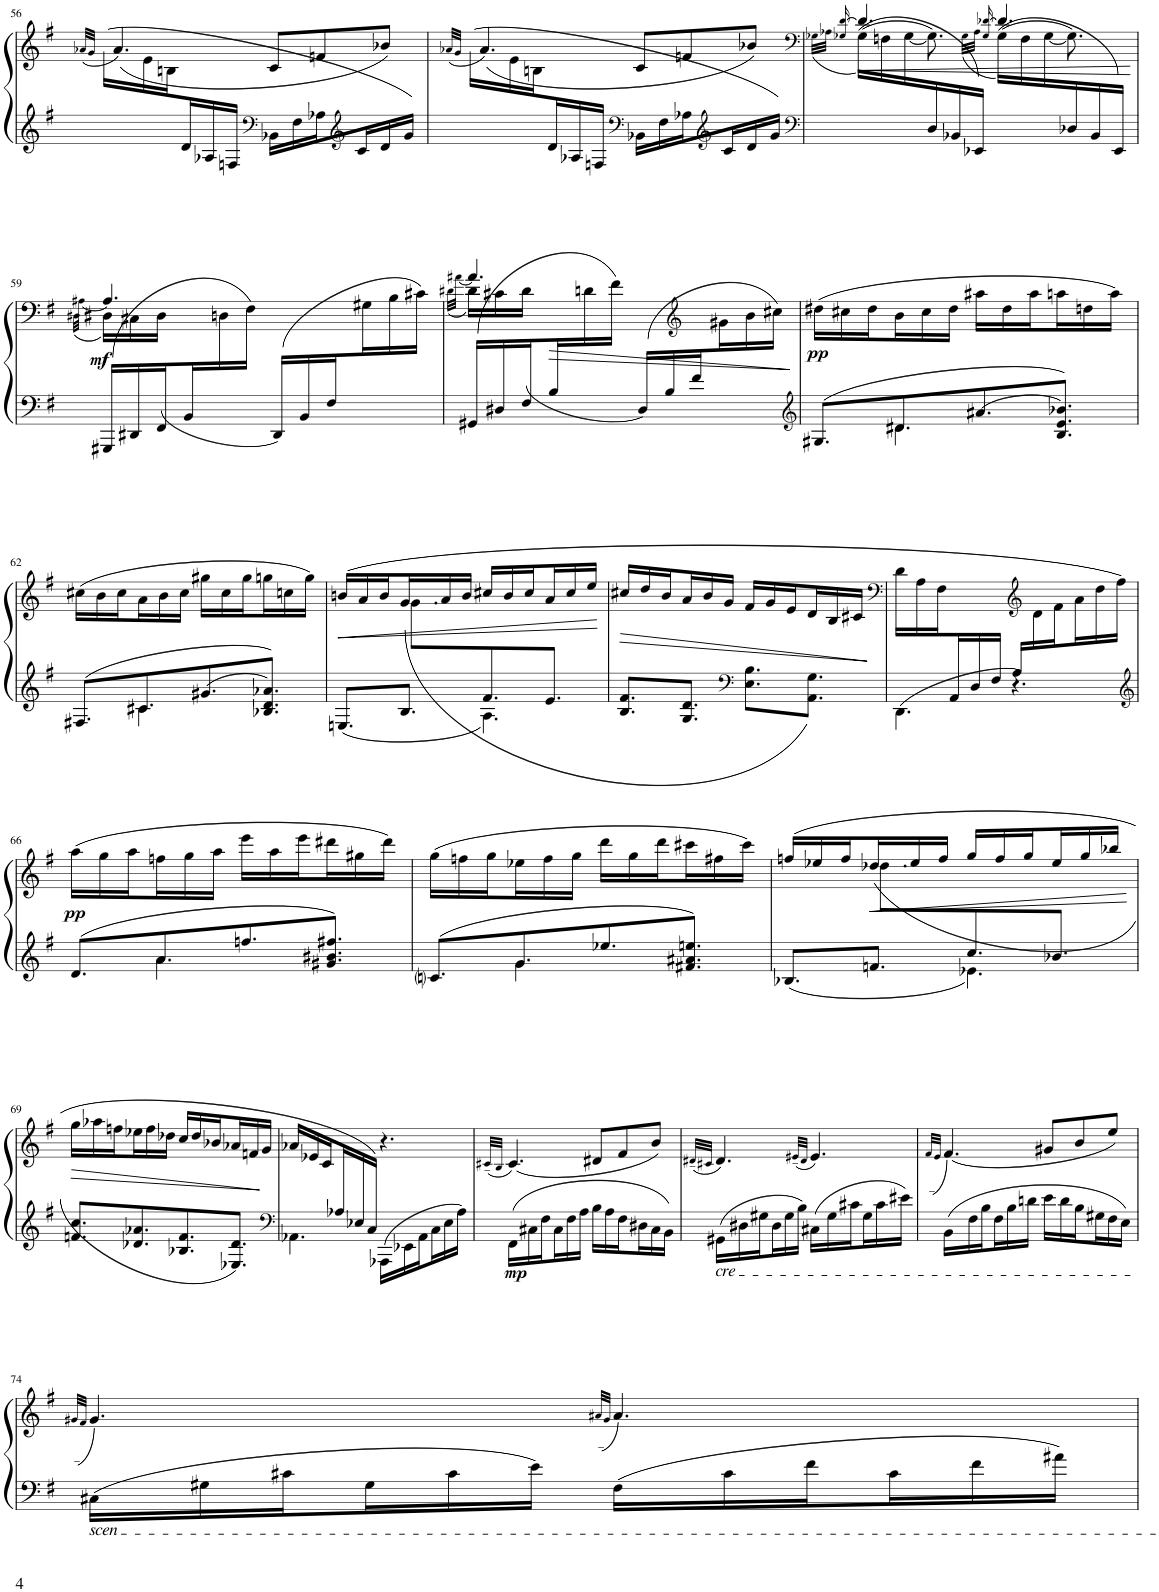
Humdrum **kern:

**kern	**kern	**dynam
*part1	*part1	*part1
*staff2	*staff1	*staff1/2
*I"Piano	*	*
*I'Pno.	*	*
!!LO:PB:g=z
*clefG2	*clefG2	*
*k[f#]	*k[f#]	*
*M12/16	*M12/16	*
=56	=56	=56
.	(32qa-X/LLL	.
.	32qg/JJJ	.
*	*^	*
*	*	*^	*
16ryy	(4.a-/)	32a-!LLL	(16a-\LL	.
.	.	32g!JJ	.	.
8ryy	.	[8a-!	16e\	.
.	.	.	16Bn\J	.
16d/L	.	8.a-!J]	2ryy	.
16A-X/	.	.	.	.
16Fn/JJ	.	.	.	.
*clefF4	*	*	*	*
16BB-X\LL	8c/L	4.ryy	.	.
16F\	.	.	.	.
16A-X\J	8fn/	.	.	.
*clefG2	*	*	*	*
16c/L	.	.	.	.
16d/	8b-X/J)	.	.	.
16g/JJ)	.	.	16ryy	.
=57	=57	=57	=57	=57
.	(32qa-X/LLL	.	.	.
.	32qg/JJJ	.	.	.
16ryy	(4.a-/)	32a-!LLL	(16a-\LL	.
.	.	32g!JJ	.	.
8ryy	.	[8a-!	16e\	.
.	.	.	16Bn\J	.
16d/L	.	8.a-!J]	2ryy	.
16A-X/	.	.	.	.
16Fn/JJ	.	.	.	.
*clefF4	*	*	*	*
16BB-X\LL	8c/L	4.ryy	.	.
16F\	.	.	.	.
16A-X\J	8fn/	.	.	.
*clefG2	*	*	*	*
16c/L	.	.	.	.
16d/	8b-X/J)	.	.	.
16g/JJ)	.	.	16ryy	.
=58	=58	=58	=58	=58
*clefF4	*clefF4	*	*	*
.	.	(32qG-X\LLL	.	.
.	16qG-X/ [16qd/	32qA-X\JJJ	.	.
*^	*	*	*	*
!	!	!	!	!	!LO:HP:b
8.ryy	2.ryy	4.d/]	((16G-\LL)	8.ryy	<
.	.	.	16Fn\	.	.
.	.	.	[16G-\	.	.
16D/	.	.	8.ryy	8.G-\])	.
16BB-X/	.	.	.	.	.
16EE-X/JJ)	.	.	.	.	.
.	.	.	(32qG-\LLL	.	.
.	.	16qG-/ [16qd-X/	32qA-\JJJ	.	.
8.ryy	.	4.d-/]	((16G-\LL)	8.ryy	.
.	.	.	16F\	.	.
.	.	.	[16G-\	.	.
16D-X/	.	.	8.ryy	8.G-\])	.
16BB-/	.	.	.	.	.
16EE-/JJ)	.	.	.	.	.
*v	*v	*	*	*	*
*	*v	*v	*v	*
.	.	[
!!LO:LB:g=z
=59	=59	=59
*	*^	*
*	*	*^	*
.	.	.	(32qD#X\LLL	.
.	.	.	[32qA#X\JJJ	.
*	*	*	*^	*
!	!	!	!	!	!LO:DY:b
16GGG#X/LL	4.A#X/	(16D#X\LL	16A#]	4ryy	mf
16DD#X/	.	16C#X\	8ryy	.	.
16FF#/J	.	(16D#\JJ	.	.	.
16BB/L	.	8.ryy	8.ryy	.	.
8ryy	.	.	.	16Dn\	.
.	.	.	.	16F#\JJ)	.
(16DD#/LL)	4.ryy	4.ryy	4.ryy	8.ryy	.
16BB/	.	.	.	.	.
16F#/J	.	.	.	.	.
8.ryy	.	.	.	16G#X\L	.
.	.	.	.	16B\	.
.	.	.	.	16c#X\JJ)	.
=60	=60	=60	=60	=60	=60
.	.	.	(32qd#X\LLL	.	.
.	.	.	[32qa#X\JJJ	.	.
16GG#X/LL	4.a#X/	(16d#X\LL	16a#]	4ryy	.
16D#X/	.	16c#X\	8ryy	.	.
16F#/J	.	(16d#\JJ	.	.	.
!	!	!	!	!	!LO:HP:b
16B/L	.	8.ryy	8.ryy	.	>
8ryy	.	.	.	16dn\	.
.	.	.	.	16f#\JJ)	.
(16D#/LL)	8.ryy	8.ryy	4.ryy	8.ryy	.
16B/	.	.	.	.	.
16f#/J	.	.	.	.	.
*	*clefG2	*	*	*	*
8.ryy	8.ryy	8.ryy	.	16g#X\L	.
.	.	.	.	16b\	.
.	.	.	.	16cc#X\JJ)	.
*	*v	*v	*v	*v	*
=61	=61	=61
*clefG2	*	*
*^	*^	*
*	*	*	*^	*
*	*	*	*	*^	*
!	!	!	!	!	!	!LO:DY:b
*	*	*v	*v	*v	*v	*
8.G#X/L	8.ryy	(16dd#X\LL	pp
.	.	16cc#X\	.
.	.	16dd#\J	.
8.d#X/	4.d#\	16b\L	.
.	.	16cc#\	.
.	.	16dd#\JJ	.
8.a#X/	.	16aa#X\LL	.
.	.	16dd#\	.
.	.	16aa#\J	.
8.B/ 8.e/ 8.b-X/J	8.ryy	16aan\L	.
.	.	16ddn\	.
.	.	16aa\JJ)	.
!!LO:LB:g=z
=62	=62	=62	=62
8.F#X/L	8.ryy	(16cc#X\LL	.
.	.	16b\	.
.	.	16cc#\J	.
8.c#X/	4.c#\	16a\L	.
.	.	16b\	.
.	.	16cc#\JJ	.
8.g#X/	.	16gg#X\LL	.
.	.	16cc#\	.
.	.	16gg#\J	.
8.B-X/ 8.d/ 8.a-X/J	8.ryy	16ggn\L	.
.	.	16ccn\	.
.	.	16gg\JJ)	.
=63	=63	=63	=63
!	!	!	!LO:HP:b
*	*	*^	*
8.ryy	8.En/L	(16bn/LL	8.ryy	<
.	.	16a/	.	.
.	.	16b/J	.	.
8.ryy	8.B/J	(16g/L	8.g\L	.
.	.	16a/	.	.
.	.	16b/JJ	.	.
8.f#/	4.A\	16cc#X/LL	4.ryy	.
.	.	16b/	.	.
.	.	16cc#/J	.	.
8.e/J	.	16a/L	.	.
.	.	16cc#/	.	.
.	.	16ee/JJ	.	.
*v	*v	*	*	*
*	*v	*v	*
.	.	]
=64	=64	=64
!	!	!LO:HP:b
8.B/ 8.f#/L	16cc#X/LL	>
.	16dd/	.
.	16b/J	.
8.G/ 8.d/J	16a/L	.
.	16b/	.
.	16g/JJ	.
*clefF4	*	*
8.E\ 8.B\L	16f#/LL	.
.	16g/	.
.	16e/J	.
8.AA\ 8.G\J)	16d/L	.
.	16B/	.
.	16c#X/JJ	.
.	.	[
=65	=65	=65
*	*clefF4	*
*^	*	*
8.ryy	4.DD\	16d\LL	.
.	.	16A\	.
.	.	16F#\J	.
16AA/L	.	8.ryy	.
16D/	.	.	.
16F#/JJ	.	.	.
16A/LL	4.r	16ryy	.
*	*	*clefG2	*
4ryy	.	16d\	.
.	.	16f#\J	.
.	.	16a\L	.
.	.	16dd\	.
16ryy	.	16ff#\JJ)	.
!!LO:LB:g=z
=66	=66	=66	=66
*clefG2	*	*	*
!	!	!	!LO:DY:b
8.d/L	8.ryy	(16aa\LL	pp
.	.	16gg\	.
.	.	16aa\J	.
8.a/	4.a\	16ffn\L	.
.	.	16gg\	.
.	.	16aa\JJ	.
8.ffn/	.	16eee\LL	.
.	.	16aa\	.
.	.	16eee\J	.
8.g#X/ 8.b#X/ 8.ff#X/J	8.ryy	16ddd#X\L	.
.	.	16gg#X\	.
.	.	16ddd#\JJ)	.
=67	=67	=67	=67
8.cni/L	8.ryy	(16gg\LL	.
.	.	16ffn\	.
.	.	16gg\J	.
8.g/	4.g\	16ee-X\L	.
.	.	16ff\	.
.	.	16gg\JJ	.
8.ee-X/	.	16ddd\LL	.
.	.	16gg\	.
.	.	16ddd\J	.
8.f#X/ 8.a#X/ 8.een/J	8.ryy	16ccc#X\L	.
.	.	16ff#X\	.
.	.	16ccc#\JJ)	.
=68	=68	=68	=68
*	*	*^	*
8.ryy	8.B-X/L	(16ffn/LL	8.ryy	.
.	.	16ee-X/	.	.
.	.	16ff/J	.	.
!	!	!	!	!LO:HP:b
8.ryy	8.fn/J	(16dd-X/L	8.dd-\L	<
.	.	16ee-/	.	.
.	.	16ff/JJ	.	.
8.cc/	4.e-X\	16gg/LL	4.ryy	.
.	.	16ff/	.	.
.	.	16gg/J	.	.
8.b-X/J	.	16ee-/L	.	.
.	.	16gg/	.	.
.	.	16bb-X/JJ	.	.
*v	*v	*	*	*
*	*v	*v	*
.	.	]
!!LO:LB:g=z
=69	=69	=69
8.fn/ 8.cc/L	16gg\LL	.
.	16aa-X\	.
.	16ffn\J	.
8.d-X/ 8.a-X/	16ee-X\L	.
.	16ff\	.
.	16dd-X\JJ	.
8.B-X/ 8.f/	16cc/LL	.
.	16dd-/	.
.	16b-X/J	.
8.E-X/ 8.d-/J)	16a-X/L	.
.	16fn/	.
.	16g/JJ	.
.	.	[
=70	=70	=70
*clefF4	*	*
*^	*	*
8.ryy	4.AA-X\	16a-X/LL	.
.	.	16e-X/	.
.	.	16c/J	.
16A-X/L	.	8.ryy	.
16E-X/	.	.	.
16C/JJ)	.	.	.
4.ryy	16AAA-X\LL	4.r	.
.	16EE-X\	.	.
.	16AA-\J	.	.
.	16C\L	.	.
.	16E-\	.	.
.	16A-\JJ	.	.
*v	*v	*	*
=71	=71	=71
.	(32qc#X~/LLL	.
.	32qB/JJJ	.
*	*^	*
!	!	!	!LO:DY:b=2
16FF#\LL	(4.c#/)	32c#!LLL	mp
.	.	32B!JJ	.
16C#X\	.	[8c#!	.
16F#\J	.	.	.
16C#\L	.	8.c#!J]	.
16F#\	.	.	.
16A\JJ	.	.	.
16B\LL	8d#X/L	4.ryy	.
16A\	.	.	.
16F#\J	8f#/	.	.
16D#X\L	.	.	.
16C#\	8b/J)	.	.
16BB\JJ	.	.	.
=72	=72	=72	=72
.	(32qd#X~/LLL	.	.
.	32qc#X/JJJ	.	.
!LO:TX:b:i:t=cre	!	!	!
16GG#X\LL	4.d#/)	32d#!LLL	.
.	.	32c#!JJ	.
16D#X\	.	[8d#!	.
16G#X\J	.	.	.
16D#\L	.	8.d#!J]	.
16G#\	.	.	.
16B\JJ	.	.	.
.	(32qe#X~/LLL	.	.
.	32qd#/JJJ	.	.
16C#X\LL	4.e#/)	32e#!LLL	.
.	.	32d#!JJ	.
16G#\	.	[8e#!	.
16c#X\J	.	.	.
16G#\L	.	8.e#!J]	.
16c#\	.	.	.
16e#X\JJ	.	.	.
=73	=73	=73	=73
.	(32qf#~</LLL	.	.
.	32qe/JJJ	.	.
16BB\LL	(4.f#/)	32f#!LLL	.
.	.	32e!JJ	.
16F#\	.	[8f#!	.
16B\J	.	.	.
16F#\L	.	8.f#!J]	.
16B\	.	.	.
16dn\JJ	.	.	.
16e\LL	8g#X/L	4.ryy	.
16d\	.	.	.
16B\J	8b/	.	.
16G#X\L	.	.	.
16F#\	8ee/J)	.	.
16E\JJ	.	.	.
!!LO:LB:g=z	!!
=74	=74	=74	=74
.	(32qg#X~</LLL	.	.
.	32qf#/JJJ	.	.
!LO:TX:b:i:t=scen	!	!	!
16C#X\LL	4.g#/)	32g#!LLL	.
.	.	32f#!JJ	.
16G#X\	.	[8g#!	.
16c#X\J	.	.	.
16G#\L	.	8.g#!J]	.
16c#\	.	.	.
16e\JJ	.	.	.
.	(32qa#X~</LLL	.	.
.	32qg#/JJJ	.	.
16F#\LL	4.a#/)	32a#!LLL	.
.	.	32g#!JJ	.
16c#\	.	[8a#!	.
16f#\J	.	.	.
16c#\L	.	8.a#!J]	.
16f#\	.	.	.
16a#X\JJ	.	.	.
*	*v	*v	*
=	=	=
*-	*-	*-
